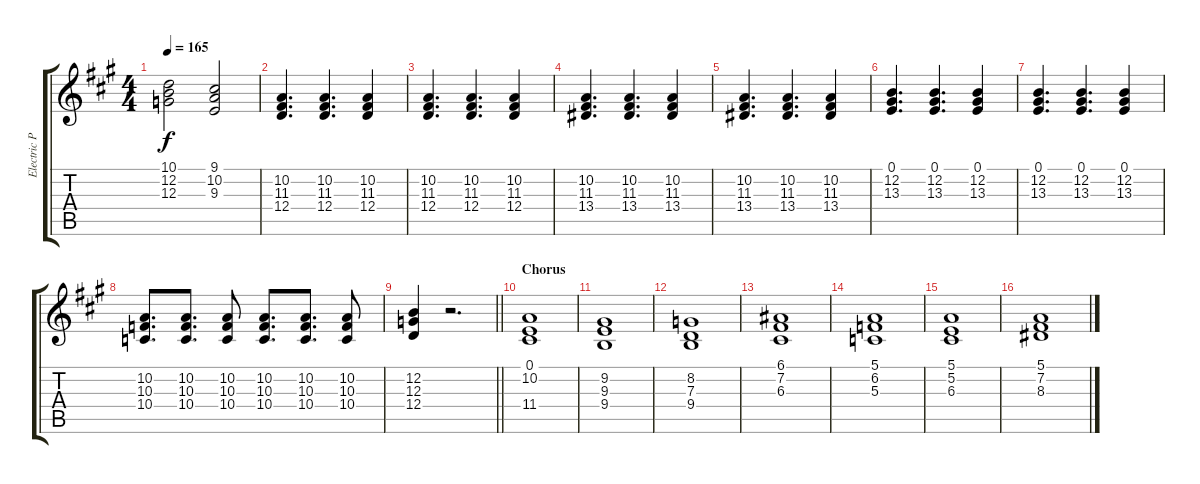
\track ("Electric Piano" "Electric P") {instrument electricgrandpiano}
\staff {score tabs}
\tuning (E4 B3 G3 D3 A2 E2) {hide}
\ts (4 4)
\tempo 165
\clef g2
\ks a
(10.1 12.2 12.3).2{dy f} (9.1 10.2 9.3).2 |
(10.2 11.3 12.4).4{d} (10.2 11.3 12.4).4{d} (10.2 11.3 12.4).4 |
(10.2 11.3 12.4).4{d} (10.2 11.3 12.4).4{d} (10.2 11.3 12.4).4 |
(10.2 11.3 13.4).4{d} (10.2 11.3 13.4).4{d} (10.2 11.3 13.4).4 |
(10.2 11.3 13.4).4{d} (10.2 11.3 13.4).4{d} (10.2 11.3 13.4).4 |
(0.1 12.2 13.3).4{d} (0.1 12.2 13.3).4{d} (0.1 12.2 13.3).4 |
(0.1 12.2 13.3).4{d} (0.1 12.2 13.3).4{d} (0.1 12.2 13.3).4 |
(10.2 10.3 10.4).8{d} (10.2 10.3 10.4).8{d} (10.2 10.3 10.4).8 (10.2 10.3 10.4).8{d} (10.2 10.3 10.4).8{d} (10.2 10.3 10.4).8 |
\barLineRight lightlight
(12.2 12.3 12.4).4 r.2{d} |
\section ("" "Chorus")
(0.1 10.2 11.4).1 |
(9.2 9.3 9.4).1 |
(8.2 7.3 9.4).1 |
(6.1 7.2 6.3).1 |
(5.1 6.2 5.3).1 |
(5.1 5.2 6.3).1 |
(5.1 7.2 8.3).1
